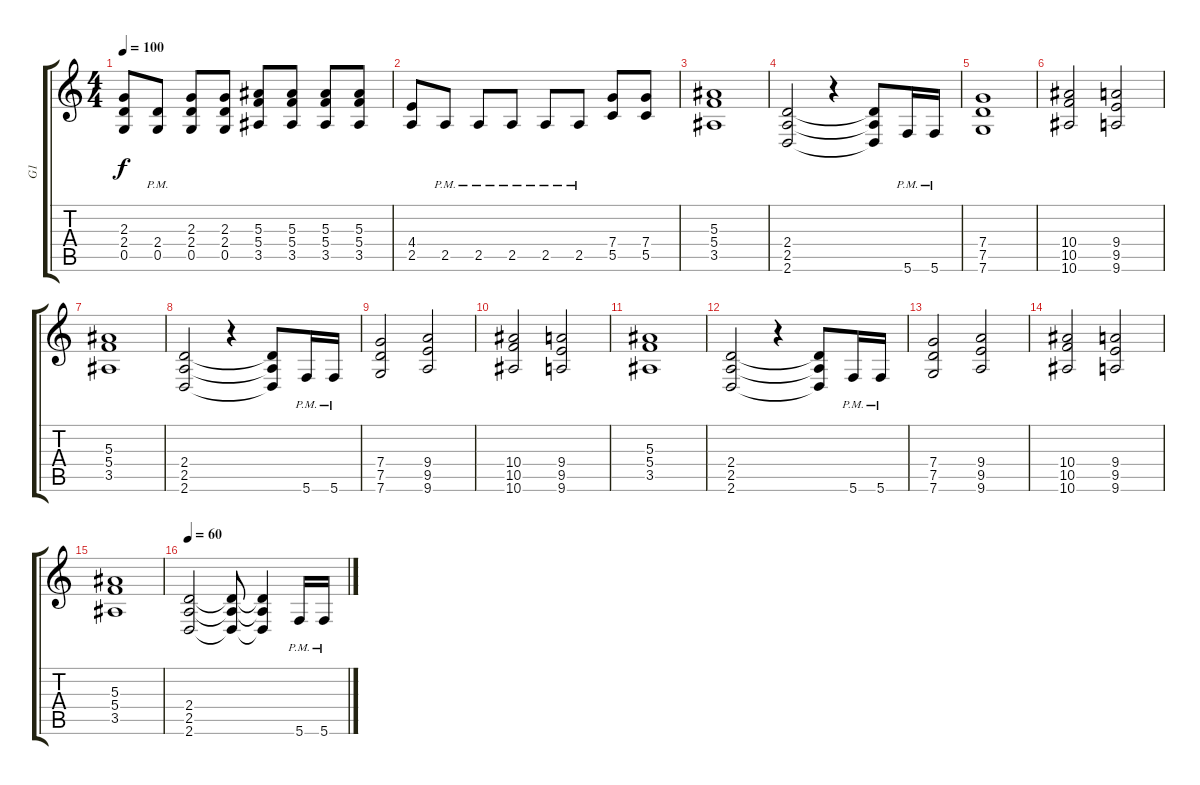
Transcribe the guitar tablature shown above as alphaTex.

\track ("G1" "G1") {instrument distortionguitar}
\staff {score tabs}
\tuning (D4 A3 F3 C3 G2 C2) {hide}
\ts (4 4)
\tempo 100
\clef g2
\ks c
(2.3 2.4 0.5).8{dy f} (2.4{pm} 0.5{pm}).8 (2.3 2.4 0.5).8 (2.3 2.4 0.5).8 (5.3 5.4 3.5).8 (5.3 5.4 3.5).8 (5.3 5.4 3.5).8 (5.3 5.4 3.5).8 |
(4.4 2.5).8 2.5{pm}.8 2.5{pm}.8 2.5{pm}.8 2.5{pm}.8 2.5{pm}.8 (7.4 5.5).8 (7.4 5.5).8 |
(5.3 5.4 3.5).1 |
(2.4 2.5 2.6).2 r.4 (2.4{t} 2.5{t} 2.6{t}).8 5.6{pm}.16 5.6{pm}.16 |
(7.4 7.5 7.6).1 |
(10.4 10.5 10.6).2 (9.4 9.5 9.6).2 |
(5.3 5.4 3.5).1 |
(2.4 2.5 2.6).2 r.4 (2.4{t} 2.5{t} 2.6{t}).8 5.6{pm}.16 5.6{pm}.16 |
(7.4 7.5 7.6).2 (9.4 9.5 9.6).2 |
(10.4 10.5 10.6).2 (9.4 9.5 9.6).2 |
(5.3 5.4 3.5).1 |
(2.4 2.5 2.6).2 r.4 (2.4{t} 2.5{t} 2.6{t}).8 5.6{pm}.16 5.6{pm}.16 |
(7.4 7.5 7.6).2 (9.4 9.5 9.6).2 |
(10.4 10.5 10.6).2 (9.4 9.5 9.6).2 |
(5.3 5.4 3.5).1 |
\tempo 60
(2.4 2.5 2.6).2 (2.4{t} 2.5{t} 2.6{t}).8 (2.4{t} 2.5{t} 2.6{t}).4 5.6{pm}.16 5.6{pm}.16
